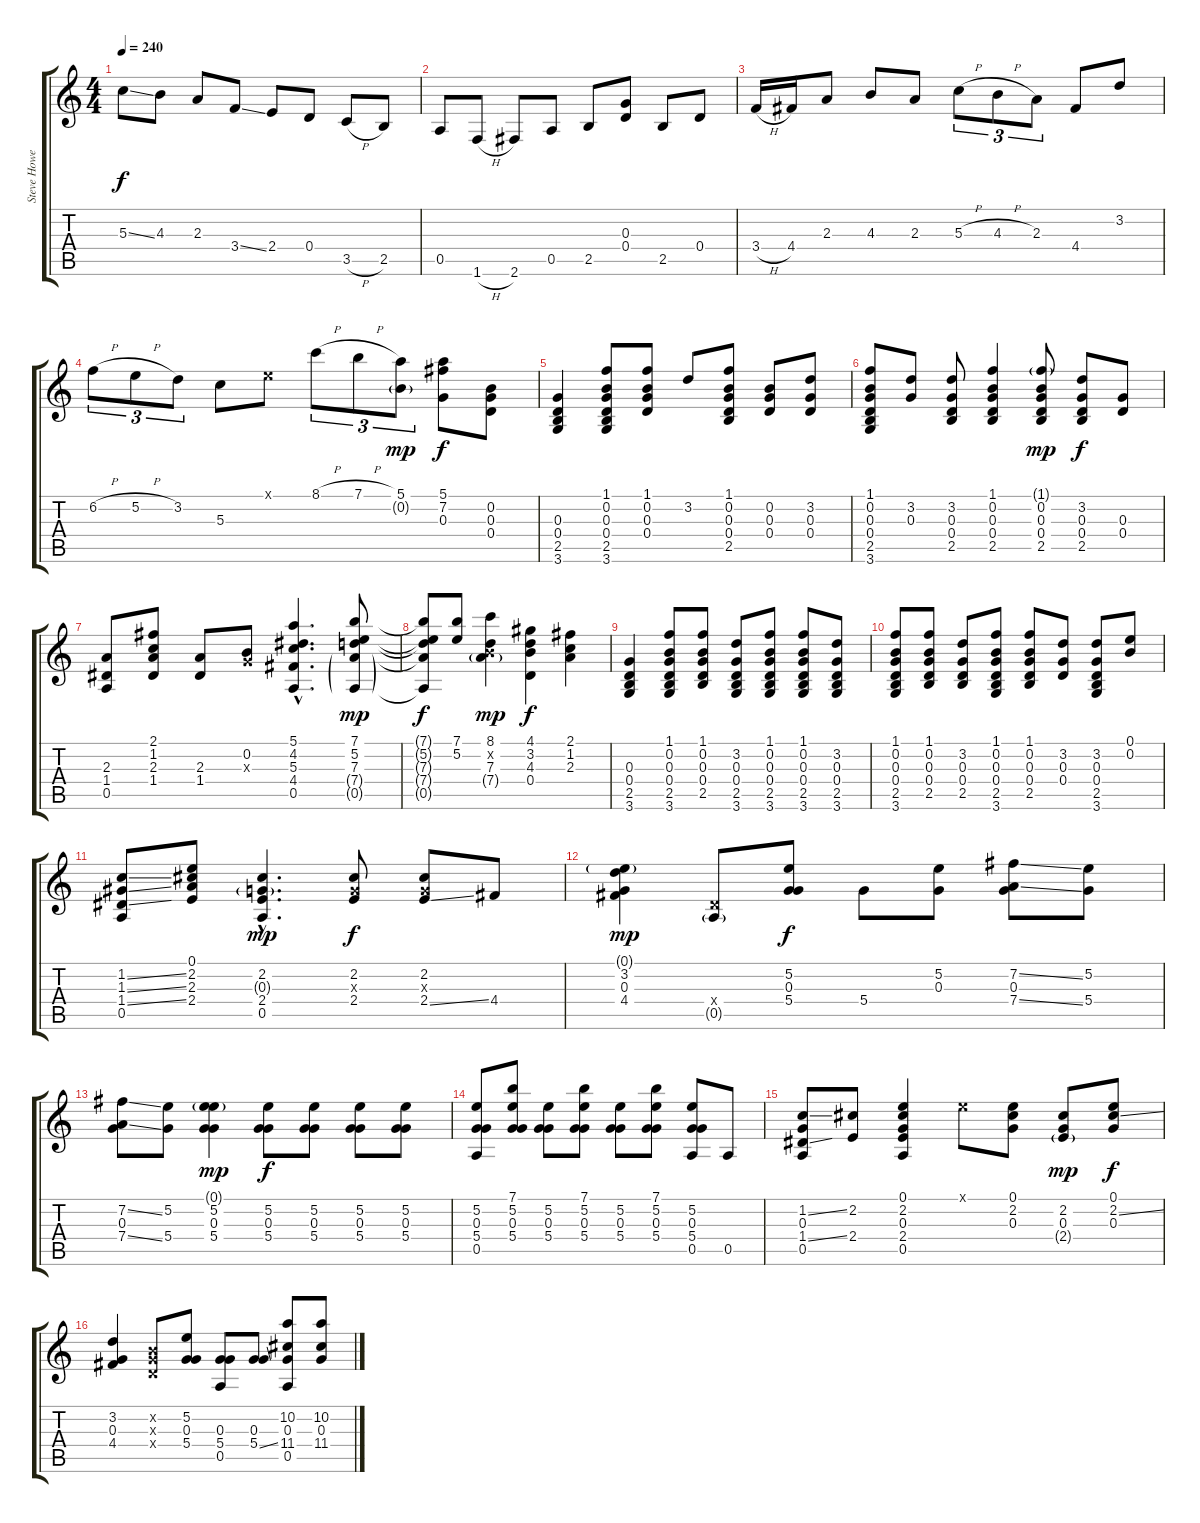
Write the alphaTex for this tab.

\track ("Steve Howe (Martin 00-18)" "Steve Howe") {instrument acousticguitarsteel}
\staff {score tabs}
\tuning (E4 B3 G3 D3 A2 E2) {hide}
\ts (4 4)
\tempo 240
\clef g2
\ks c
5.3{ss}.8{dy f} 4.3.8 2.3.8 3.4{ss}.8 2.4.8 0.4.8 3.5{h}.8 2.5.8 |
0.5.8 1.6{h}.8 2.6.8 0.5.8 2.5.8 (0.3 0.4).8 2.5.8 0.4.8 |
3.4{h}.16 4.4.16 2.3.8 4.3.8 2.3.8 5.3{h}.8{tu (3 2)} 4.3{h}.8{tu (3 2)} 2.3.8{tu (3 2)} 4.4.8 3.2.8 |
6.2{h}.8{tu (3 2)} 5.2{h}.8{tu (3 2)} 3.2.8{tu (3 2)} 5.3.8 0.1{x}.8 8.1{h}.8{tu (3 2)} 7.1{h}.8{tu (3 2)} (5.1 0.2{g}).8{tu (3 2) dy mp} (5.1 7.2 0.3).8{dy f} (0.2 0.3 0.4).8 |
(0.3 0.4 2.5 3.6).4 (1.1 0.2 0.3 0.4 2.5 3.6).8 (1.1 0.2 0.3 0.4).8 3.2.8 (1.1 0.2 0.3 0.4 2.5).8 (0.2 0.3 0.4).8 (3.2 0.3 0.4).8 |
(1.1 0.2 0.3 0.4 2.5 3.6).8 (3.2 0.3).8 (3.2 0.3 0.4 2.5).8 (1.1 0.2 0.3 0.4 2.5).4 (1.1{g} 0.2 0.3 0.4 2.5).8{dy mp} (3.2 0.3 0.4 2.5).8{dy f} (0.3 0.4).8 |
(2.3 1.4 0.5).8 (2.1 1.2 2.3 1.4).8 (2.3 1.4).8 (0.2 0.3{x}).8 (5.1{hac} 4.2{hac} 5.3{hac} 4.4{hac} 0.5{hac}).4{d} (7.1 5.2 7.3 7.4{g} 0.5{g}).8{dy mp} |
(7.1{t} 5.2{t} 7.3{t} 7.4{t} 0.5{t}).8{dy f} (7.1 5.2).8 (8.1 0.2{x} 7.3 7.4{g}).4{dy mp} (4.1 3.2 4.3 0.4).4{dy f} (2.1 1.2 2.3).4 |
(0.3 0.4 2.5 3.6).4 (1.1 0.2 0.3 0.4 2.5 3.6).8 (1.1 0.2 0.3 0.4 2.5).8 (3.2 0.3 0.4 2.5 3.6).8 (1.1 0.2 0.3 0.4 2.5 3.6).8 (1.1 0.2 0.3 0.4 2.5 3.6).8 (3.2 0.3 0.4 2.5 3.6).8 |
(1.1 0.2 0.3 0.4 2.5 3.6).8 (1.1 0.2 0.3 0.4 2.5).8 (3.2 0.3 0.4 2.5).8 (1.1 0.2 0.3 0.4 2.5 3.6).8 (1.1 0.2 0.3 0.4 2.5).8 (3.2 0.3 0.4).8 (3.2 0.3 0.4 2.5 3.6).8 (0.1 0.2).8 |
(1.2{ss} 1.3{ss} 1.4{ss} 0.5).8 (0.1 2.2 2.3 2.4).8 (2.2{hac} 0.3{g hac} 2.4{hac} 0.5{hac}).4{d dy mp} (2.2 0.3{x} 2.4).8{dy f} (2.2 0.3{x} 2.4{ss}).8 4.4.8 |
(0.1{g} 3.2 0.3 4.4).4{dy mp} (0.4{x} 0.5{g}).8 (5.2 0.3 5.4).8{dy f} 5.4.8 (5.2 0.3).8 (7.2{ss} 0.3 7.4{ss}).8 (5.2 5.4).8 |
(7.2{ss} 0.3 7.4{ss}).8 (5.2 5.4).8 (0.1{g} 5.2 0.3 5.4).4{dy mp} (5.2 0.3 5.4).8{dy f} (5.2 0.3 5.4).8 (5.2 0.3 5.4).8 (5.2 0.3 5.4).8 |
(5.2 0.3 5.4 0.5).8 (7.1 5.2 0.3 5.4).8 (5.2 0.3 5.4).8 (7.1 5.2 0.3 5.4).8 (5.2 0.3 5.4).8 (7.1 5.2 0.3 5.4).8 (5.2 0.3 5.4 0.5).8 0.5.8 |
(1.2{ss} 0.3 1.4{ss} 0.5).8 (2.2 2.4).8 (0.1 2.2 0.3 2.4 0.5).4 0.1{x}.8 (0.1 2.2 0.3).8 (2.2 0.3 2.4{g}).8{dy mp} (0.1 2.2{ss} 0.3).8{dy f} |
(3.2 0.3 4.4).4 (0.2{x} 0.3{x} 0.4{x}).8 (5.2 0.3 5.4).8 (0.3 5.4 0.5).8 (0.3 5.4{ss}).8 (10.2 0.3 11.4 0.5).8 (10.2 0.3 11.4).8
